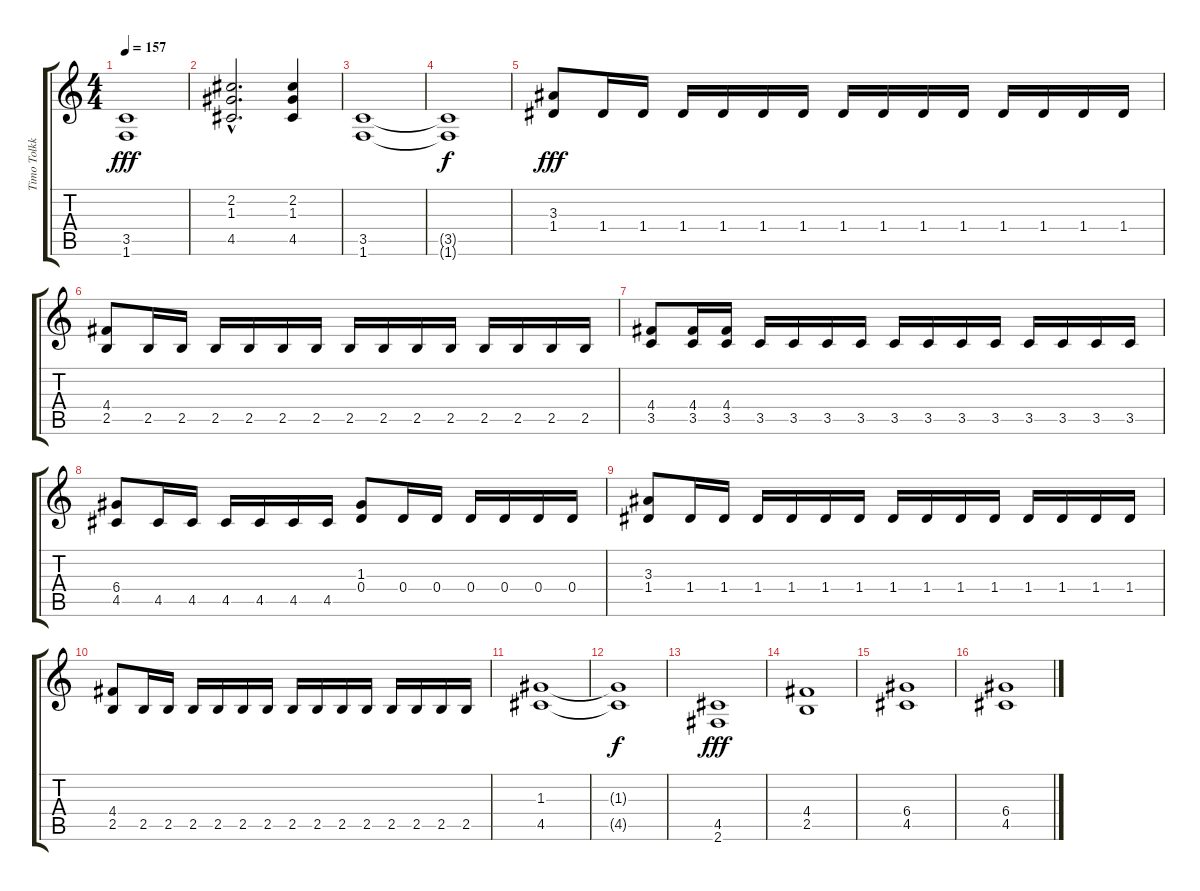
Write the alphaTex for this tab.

\track ("Timo Tolkki" "Timo Tolkk") {instrument distortionguitar}
\staff {score tabs}
\tuning (E4 B3 G3 D3 A2 E2) {hide}
\ts (4 4)
\tempo 157
\clef g2
\ks c
(3.5 1.6).1{dy fff} |
(2.2{hac} 1.3{hac} 4.5{hac}).2{d} (2.2 1.3 4.5).4 |
(3.5 1.6).1 |
(3.5{t} 1.6{t}).1{dy f} |
(3.3 1.4).8{dy fff} 1.4.16 1.4.16 1.4.16 1.4.16 1.4.16 1.4.16 1.4.16 1.4.16 1.4.16 1.4.16 1.4.16 1.4.16 1.4.16 1.4.16 |
(4.4 2.5).8 2.5.16 2.5.16 2.5.16 2.5.16 2.5.16 2.5.16 2.5.16 2.5.16 2.5.16 2.5.16 2.5.16 2.5.16 2.5.16 2.5.16 |
(4.4 3.5).8 (4.4 3.5).16 (4.4 3.5).16 3.5.16 3.5.16 3.5.16 3.5.16 3.5.16 3.5.16 3.5.16 3.5.16 3.5.16 3.5.16 3.5.16 3.5.16 |
(6.4 4.5).8 4.5.16 4.5.16 4.5.16 4.5.16 4.5.16 4.5.16 (1.3 0.4).8 0.4.16 0.4.16 0.4.16 0.4.16 0.4.16 0.4.16 |
(3.3 1.4).8 1.4.16 1.4.16 1.4.16 1.4.16 1.4.16 1.4.16 1.4.16 1.4.16 1.4.16 1.4.16 1.4.16 1.4.16 1.4.16 1.4.16 |
(4.4 2.5).8 2.5.16 2.5.16 2.5.16 2.5.16 2.5.16 2.5.16 2.5.16 2.5.16 2.5.16 2.5.16 2.5.16 2.5.16 2.5.16 2.5.16 |
(1.3 4.5).1 |
(1.3{t} 4.5{t}).1{dy f} |
(4.5 2.6).1{dy fff} |
(4.4 2.5).1 |
(6.4 4.5).1 |
(6.4 4.5).1
